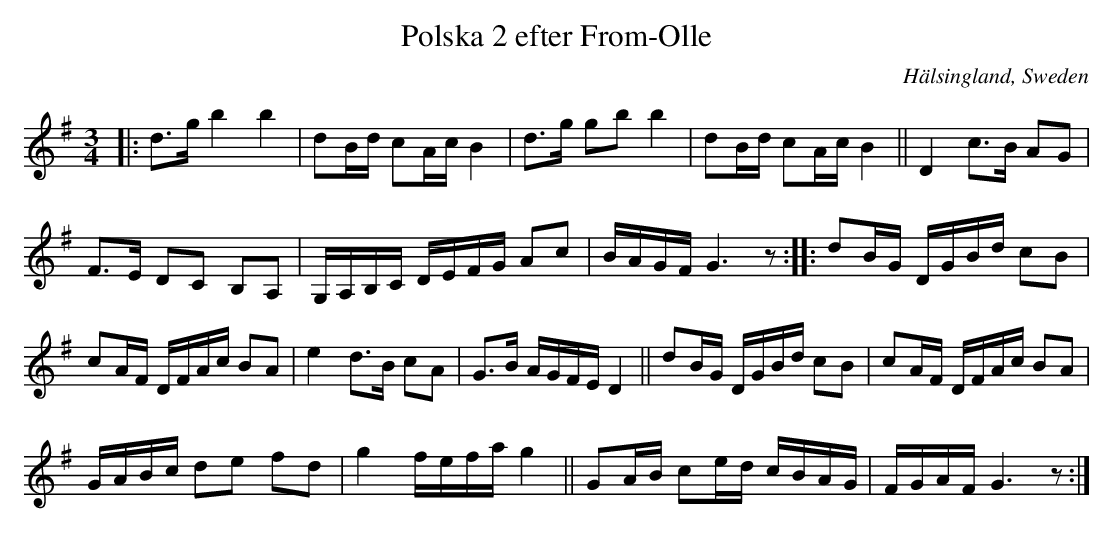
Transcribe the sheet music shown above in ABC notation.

X:1
T: Polska 2 efter From-Olle
O: H\"alsingland, Sweden
M: 3/4
L: 1/16
K: G
|:\
d3g b4 b4 | d2Bd c2Ac B4 | d3g g2b2 b4 | d2Bd c2Ac B4 || D4 c3B A2G2 |
F3E D2C2 B,2A,2 | G,A,B,C DEFG A2c2 | BAGF G6 z2 :: d2BG DGBd c2B2 |
c2AF DFAc B2A2 | e4 d3B c2A2 | G3B AGFE D4 || d2BG DGBd c2B2 | c2AF DFAc B2A2 |
GABc d2e2 f2d2 | g4 fefa g4 || G2AB c2ed cBAG | FGAF G6 z2 :|
